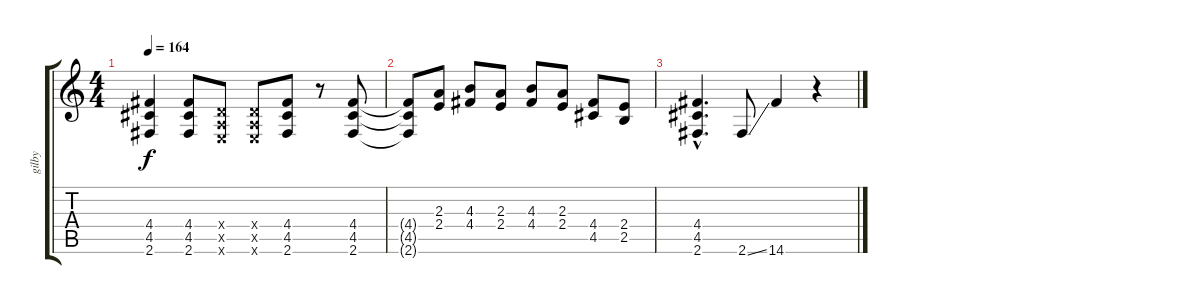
\track ("gilby" "gilby") {instrument overdrivenguitar}
\staff {score tabs}
\tuning (E4 B3 G3 D3 A2 E2) {hide}
\ts (4 4)
\tempo 164
\clef g2
\ks c
(4.4 4.5 2.6).4{dy f} (4.4 4.5 2.6).8 (0.4{x} 0.5{x} 0.6{x}).8 (0.4{x} 0.5{x} 0.6{x}).8 (4.4 4.5 2.6).8 r.8 (4.4 4.5 2.6).8 |
(4.4{t} 4.5{t} 2.6{t}).8 (2.3 2.4).8 (4.3 4.4).8 (2.3 2.4).8 (4.3 4.4).8 (2.3 2.4).8 (4.4 4.5).8 (2.4 2.5).8 |
(4.4{hac} 4.5{hac} 2.6{hac}).4{d} 2.6{ss}.8 14.6.4 r.4
